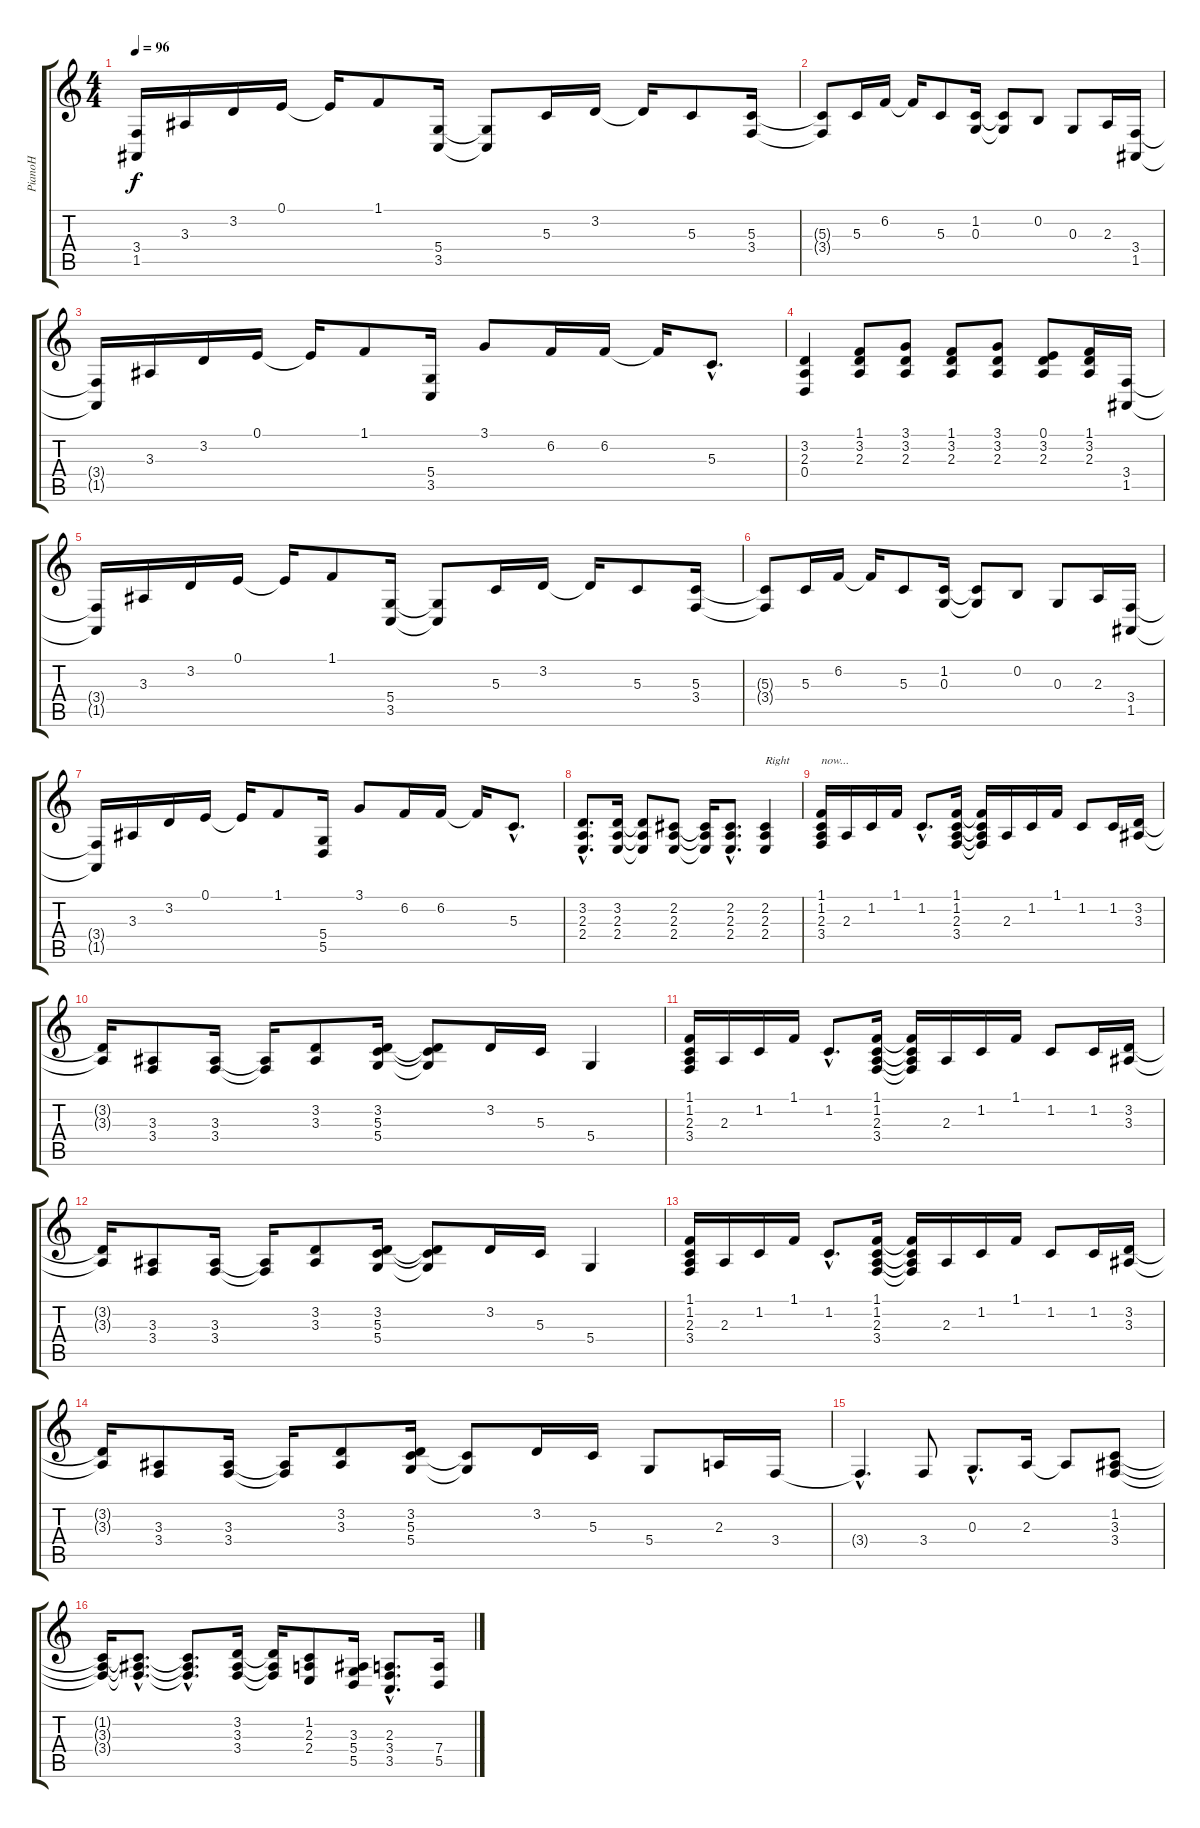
\track ("PianoH" "PianoH") {instrument acousticgrandpiano}
\staff {score tabs}
\tuning (E4 B3 G3 D3 A2 E2) {hide}
\ts (4 4)
\tempo 96
\clef g2
\ks c
(3.4{t} 1.5{t}).16{dy f} 3.3.16 3.2.16 0.1.16 0.1{t}.16 1.1.8 (5.4 3.5).16 (5.4{t} 3.5{t}).8 5.3.16 3.2.16 3.2{t}.16 5.3.8 (5.3 3.4).16 |
(5.3{t} 3.4{t}).8 5.3.16 6.2.16 6.2{t}.16 5.3.8 (1.2 0.3).16 (1.2{t} 0.3{t}).8 0.2.8 0.3.8 2.3.16 (3.4 1.5).16 |
(3.4{t} 1.5{t}).16 3.3.16 3.2.16 0.1.16 0.1{t}.16 1.1.8 (5.4 3.5).16 3.1.8 6.2.16 6.2.16 6.2{t}.16 5.3{hac}.8{d} |
(3.2 2.3 0.4).4 (1.1 3.2 2.3).8 (3.1 3.2 2.3).8 (1.1 3.2 2.3).8 (3.1 3.2 2.3).8 (0.1 3.2 2.3).8 (1.1 3.2 2.3).16 (3.4 1.5).16 |
(3.4{t} 1.5{t}).16 3.3.16 3.2.16 0.1.16 0.1{t}.16 1.1.8 (5.4 3.5).16 (5.4{t} 3.5{t}).8 5.3.16 3.2.16 3.2{t}.16 5.3.8 (5.3 3.4).16 |
(5.3{t} 3.4{t}).8 5.3.16 6.2.16 6.2{t}.16 5.3.8 (1.2 0.3).16 (1.2{t} 0.3{t}).8 0.2.8 0.3.8 2.3.16 (3.4 1.5).16 |
(3.4{t} 1.5{t}).16 3.3.16 3.2.16 0.1.16 0.1{t}.16 1.1.8 (5.4 5.5).16 3.1.8 6.2.16 6.2.16 6.2{t}.16 5.3{hac}.8{d} |
(3.2{hac} 2.3{hac} 2.4{hac}).8{d} (3.2 2.3 2.4).16 (3.2{t} 2.3{t} 2.4{t}).8 (2.2 2.3 2.4).8 (2.2{t} 2.3{t} 2.4{t}).16 (2.2{hac} 2.3{hac} 2.4{hac}).8{d} (2.2 2.3 2.4).4{txt "Right"} |
(1.1 1.2 2.3 3.4).16{txt "now..."} 2.3.16 1.2.16 1.1.16 1.2{hac}.8{d} (1.1 1.2 2.3 3.4).16 (1.1{t} 1.2{t} 2.3{t} 3.4{t}).16 2.3.16 1.2.16 1.1.16 1.2.8 1.2.16 (3.2 3.3).16 |
(3.2{t} 3.3{t}).16 (3.3 3.4).8 (3.3 3.4).16 (3.3{t} 3.4{t}).16 (3.2 3.3).8 (3.2 5.3 5.4).16 (3.2{t} 5.3{t} 5.4{t}).8 3.2.16 5.3.16 5.4.4 |
(1.1 1.2 2.3 3.4).16 2.3.16 1.2.16 1.1.16 1.2{hac}.8{d} (1.1 1.2 2.3 3.4).16 (1.1{t} 1.2{t} 2.3{t} 3.4{t}).16 2.3.16 1.2.16 1.1.16 1.2.8 1.2.16 (3.2 3.3).16 |
(3.2{t} 3.3{t}).16 (3.3 3.4).8 (3.3 3.4).16 (3.3{t} 3.4{t}).16 (3.2 3.3).8 (3.2 5.3 5.4).16 (3.2{t} 5.3{t} 5.4{t}).8 3.2.16 5.3.16 5.4.4 |
(1.1 1.2 2.3 3.4).16 2.3.16 1.2.16 1.1.16 1.2{hac}.8{d} (1.1 1.2 2.3 3.4).16 (1.1{t} 1.2{t} 2.3{t} 3.4{t}).16 2.3.16 1.2.16 1.1.16 1.2.8 1.2.16 (3.2 3.3).16 |
(3.2{t} 3.3{t}).16 (3.3 3.4).8 (3.3 3.4).16 (3.3{t} 3.4{t}).16 (3.2 3.3).8 (3.2 5.3 5.4).16 (5.3{t} 5.4{t}).8 3.2.16 5.3.16 5.4.8 2.3.16 3.4.16 |
3.4{hac t}.4{d} 3.4.8 0.3{hac}.8{d} 2.3.16 2.3{t}.8 (1.2 3.3 3.4).8 |
(1.2{t} 3.3{t} 3.4{t}).16 (1.2{hac t} 3.3{hac t} 3.4{hac t}).8{d} (1.2{hac t} 3.3{hac t} 3.4{hac t}).8{d} (3.2 3.3 3.4).16 (3.2{t} 3.3{t} 3.4{t}).16 (1.2 2.3 2.4).8 (3.3 5.4 5.5).16 (2.3{hac} 3.4{hac} 3.5{hac}).8{d} (7.4 5.5).16
